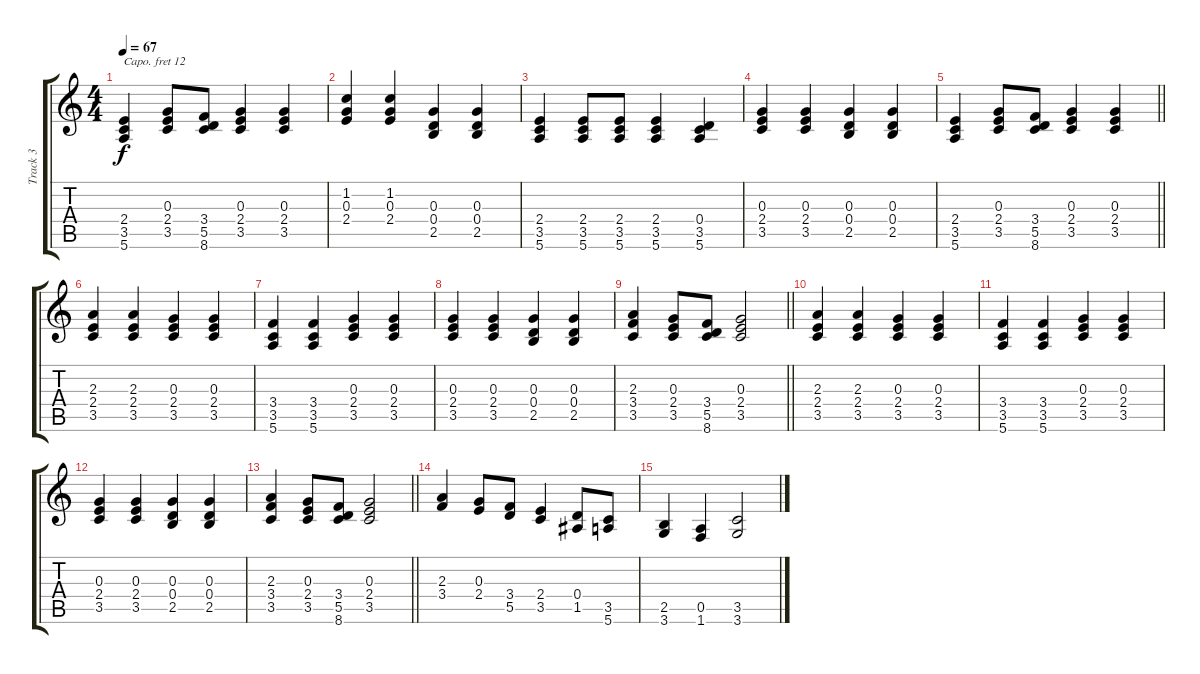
\track ("Track 3" "Track 3") {instrument acousticgrandpiano}
\staff {score tabs}
\capo 12
\tuning (E4 B3 G3 D3 A2 E2) {hide}
\ts (4 4)
\tempo 67
\clef g2
\ks c
(2.4 3.5 5.6).4{dy f} (0.3 2.4 3.5).8 (3.4 5.5 8.6).8 (0.3 2.4 3.5).4 (0.3 2.4 3.5).4 |
(1.2 0.3 2.4).4 (1.2 0.3 2.4).4 (0.3 0.4 2.5).4 (0.3 0.4 2.5).4 |
(2.4 3.5 5.6).4 (2.4 3.5 5.6).8 (2.4 3.5 5.6).8 (2.4 3.5 5.6).4 (0.4 3.5 5.6).4 |
(0.3 2.4 3.5).4 (0.3 2.4 3.5).4 (0.3 0.4 2.5).4 (0.3 0.4 2.5).4 |
\barLineRight lightlight
(2.4 3.5 5.6).4 (0.3 2.4 3.5).8 (3.4 5.5 8.6).8 (0.3 2.4 3.5).4 (0.3 2.4 3.5).4 |
(2.3 2.4 3.5).4 (2.3 2.4 3.5).4 (0.3 2.4 3.5).4 (0.3 2.4 3.5).4 |
(3.4 3.5 5.6).4 (3.4 3.5 5.6).4 (0.3 2.4 3.5).4 (0.3 2.4 3.5).4 |
(0.3 2.4 3.5).4 (0.3 2.4 3.5).4 (0.3 0.4 2.5).4 (0.3 0.4 2.5).4 |
\barLineRight lightlight
(2.3 3.4 3.5).4 (0.3 2.4 3.5).8 (3.4 5.5 8.6).8 (0.3 2.4 3.5).2 |
(2.3 2.4 3.5).4 (2.3 2.4 3.5).4 (0.3 2.4 3.5).4 (0.3 2.4 3.5).4 |
(3.4 3.5 5.6).4 (3.4 3.5 5.6).4 (0.3 2.4 3.5).4 (0.3 2.4 3.5).4 |
(0.3 2.4 3.5).4 (0.3 2.4 3.5).4 (0.3 0.4 2.5).4 (0.3 0.4 2.5).4 |
\barLineRight lightlight
(2.3 3.4 3.5).4 (0.3 2.4 3.5).8 (3.4 5.5 8.6).8 (0.3 2.4 3.5).2 |
(2.3 3.4).4 (0.3 2.4).8 (3.4 5.5).8 (2.4 3.5).4 (0.4 1.5).8 (3.5 5.6).8 |
(2.5 3.6).4 (0.5 1.6).4 (3.5 3.6).2
